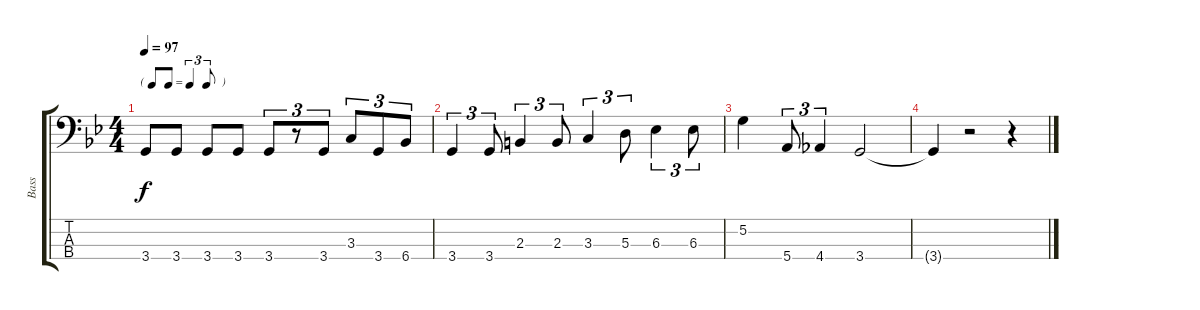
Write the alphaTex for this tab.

\track ("Bass" "Bass") {instrument electricbassfinger}
\staff {score tabs}
\tuning (G2 D2 A1 E1) {hide}
\ts (4 4)
\tf triplet8th
\tempo 97
\clef f4
\ks bb
3.4.8{dy f} 3.4.8 3.4.8 3.4.8 3.4.8{tu (3 2)} r.8{tu (3 2)} 3.4.8{tu (3 2)} 3.3.8{tu (3 2)} 3.4.8{tu (3 2)} 6.4.8{tu (3 2)} |
3.4.4{tu (3 2)} 3.4.8{tu (3 2)} 2.3.4{tu (3 2)} 2.3.8{tu (3 2)} 3.3.4{tu (3 2)} 5.3.8{tu (3 2)} 6.3.4{tu (3 2)} 6.3.8{tu (3 2)} |
5.2.4 5.4.8{tu (3 2)} 4.4.4{tu (3 2)} 3.4.2 |
3.4{t}.4 r.2 r.4
